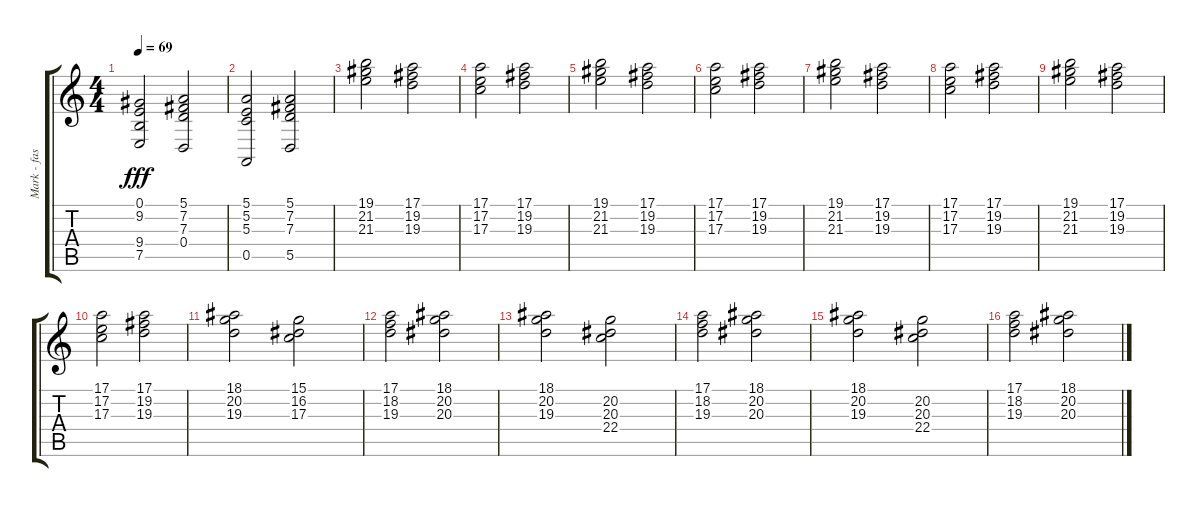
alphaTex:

\track ("Mark - fast/slow strings" "Mark - fas") {instrument stringensemble1}
\staff {score tabs}
\tuning (E4 B3 G3 D3 A2 E2) {hide}
\ts (4 4)
\tempo 69
\clef g2
\ks c
(0.1 9.2 9.4 7.5).2{dy fff} (5.1 7.2 7.3 0.4).2 |
(5.1 5.2 5.3 0.5).2 (5.1 7.2 7.3 5.5).2 |
(19.1 21.2 21.3).2{volume 10 instrument stringensemble2} (17.1 19.2 19.3).2 |
(17.1 17.2 17.3).2 (17.1 19.2 19.3).2 |
(19.1 21.2 21.3).2 (17.1 19.2 19.3).2 |
(17.1 17.2 17.3).2 (17.1 19.2 19.3).2 |
(19.1 21.2 21.3).2 (17.1 19.2 19.3).2 |
(17.1 17.2 17.3).2 (17.1 19.2 19.3).2 |
(19.1 21.2 21.3).2 (17.1 19.2 19.3).2 |
(17.1 17.2 17.3).2 (17.1 19.2 19.3).2 |
(18.1 20.2 19.3).2 (15.1 16.2 17.3).2 |
(17.1 18.2 19.3).2 (18.1 20.2 20.3).2 |
(18.1 20.2 19.3).2 (20.2 20.3 22.4).2 |
(17.1 18.2 19.3).2 (18.1 20.2 20.3).2 |
(18.1 20.2 19.3).2 (20.2 20.3 22.4).2 |
(17.1 18.2 19.3).2 (18.1 20.2 20.3).2
